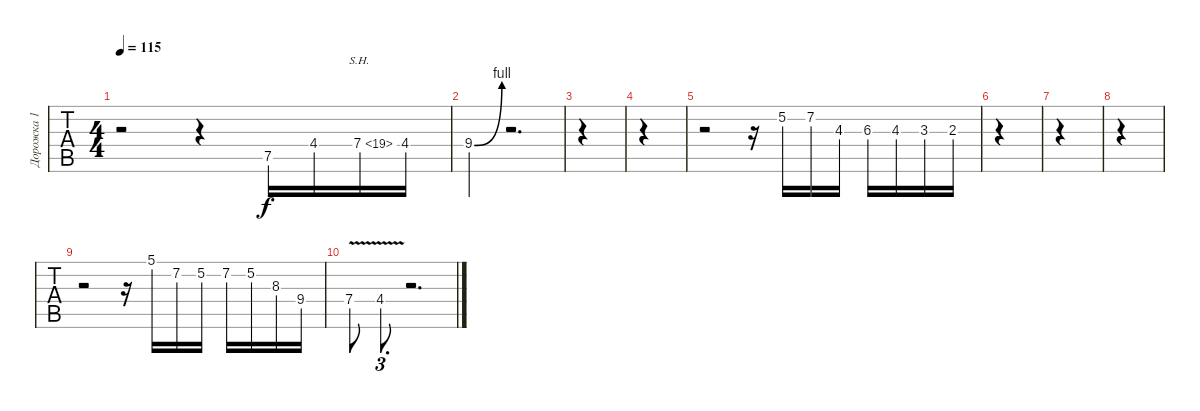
\track ("Дорожка 1" "Дорожка 1") {instrument overdrivenguitar}
\staff {tabs}
\tuning (E4 B3 G3 D3 A2 E2) {hide}
\ts (4 4)
\tempo 115
\clef g2
\ks c
r.2{dy f} r.4 7.5.16 4.4.16 7.4{sh 12}.16 4.4.16 |
9.4{be (bend 0 0 60 4)}.4 r.2{d} |
|
|
r.2 r.16 5.2.16 7.2.16 4.3.16 6.3.16 4.3.16 3.3.16 2.3.16 |
|
|
|
r.2 r.16 5.1.16 7.2.16 5.2.16 7.2.16 5.2.16 8.3.16 9.4.16 |
7.4{v}.8 4.4{v st}.8{d tu (3 2)} r.2{d}
